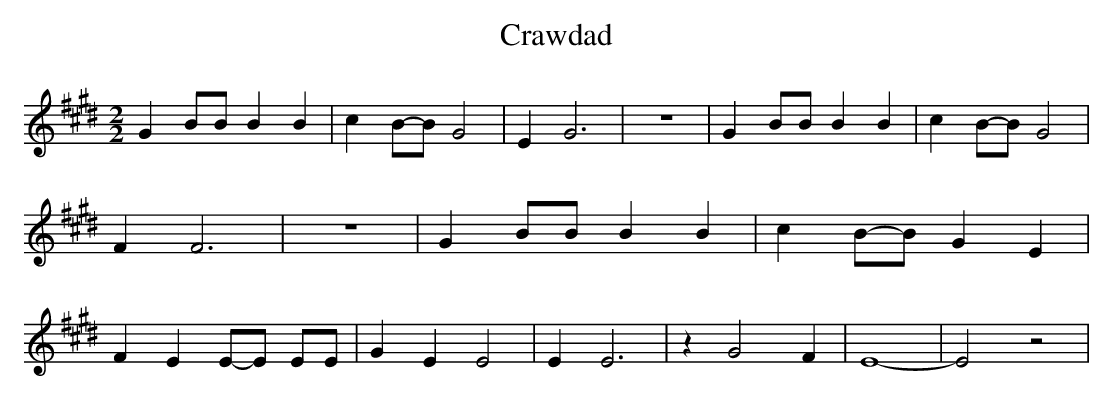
X:1
T:Crawdad
M:2/2
L:1/4
K:E
 G B/2B/2 B B| cB/2-B/2 G2| E G3| z4| G B/2B/2 B B| cB/2-B/2 G2| F F3|\
 z4| G B/2B/2 B B| cB/2-B/2 G- E| F EE/2-E/2 E/2E/2| G E E2| E E3|\
 z G2 F| E4-| E2 z2|
